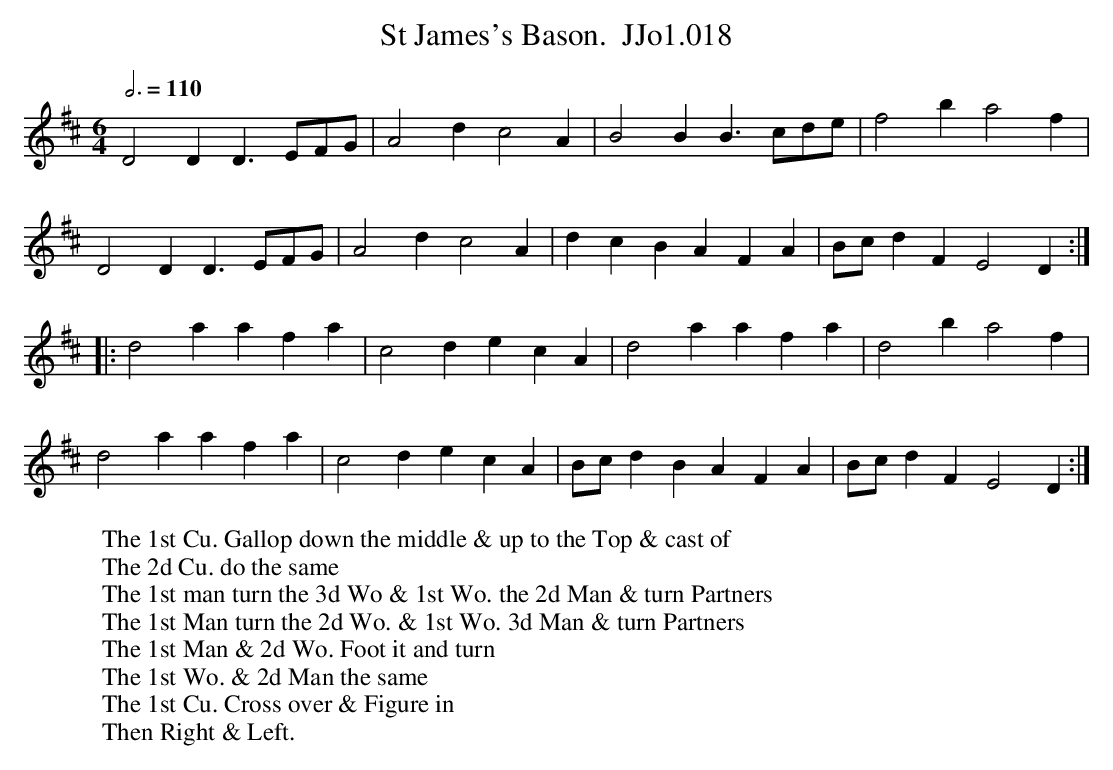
X:1
T:St James's Bason.  JJo1.018
M:6/4
Q:3/4=110
L:1/4
K:D
D2D D>EF/G/ | A2d c2A | B2B B>cd/e/ | f2b a2f |
D2D D>EF/G/ | A2d c2A | dcB AFA | B/c/d F E2 D :|
|: d2 aafa | c2d ecA | d2a afa | d2b a2f |
d2 aafa | c2d ecA | B/c/dB AFA | B/c/dF E2D :|
W:The 1st Cu. Gallop down the middle & up to the Top & cast of
W:The 2d Cu. do the same
W:The 1st man turn the 3d Wo & 1st Wo. the 2d Man & turn Partners
W:The 1st Man turn the 2d Wo. & 1st Wo. 3d Man & turn Partners
W:The 1st Man & 2d Wo. Foot it and turn
W:The 1st Wo. & 2d Man the same
W:The 1st Cu. Cross over & Figure in
W:Then Right & Left.
